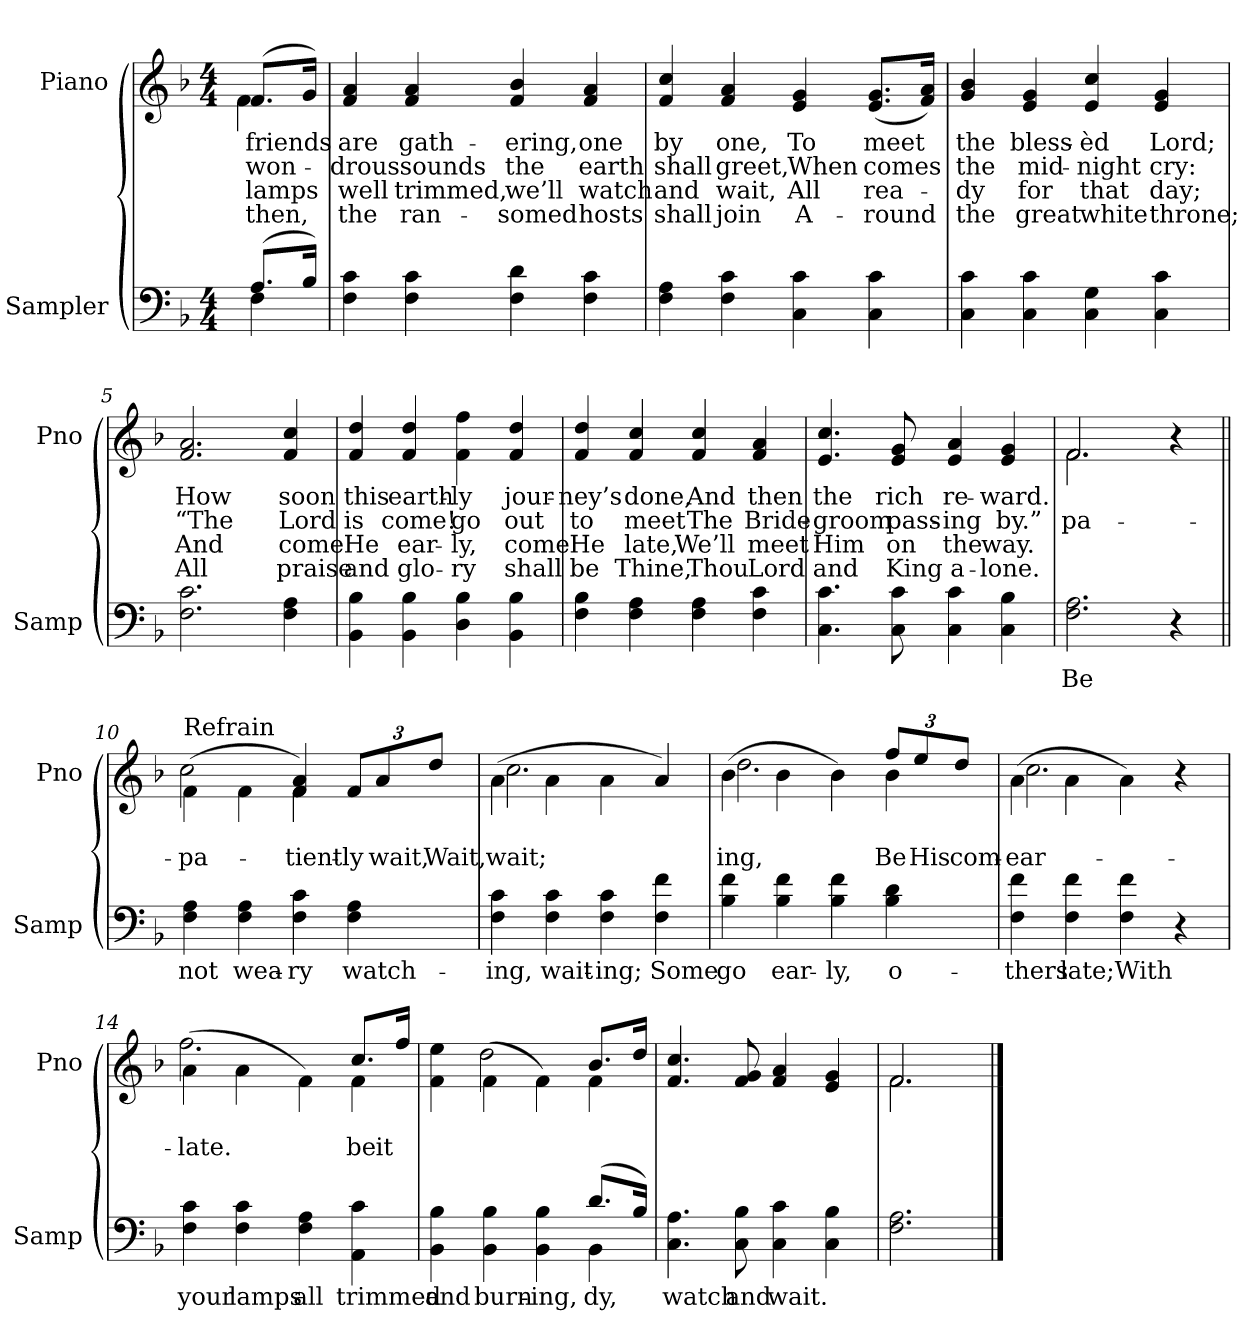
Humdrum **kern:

**kern	**text	**kern	**text	**text	**text	**text
*part2	*part2	*part1	*part1	*part1	*part1	*part1
*staff2	*staff2	*staff1	*staff1	*staff1	*staff1	*staff1
*I"Sampler	*	*I"Piano	*	*	*	*
*I'Samp	*	*I'Pno	*	*	*	*
*clefF4	*	*clefG2	*	*	*	*
*k[b-]	*	*k[b-]	*	*	*	*
*F:	*	*F:	*	*	*	*
*M4/4	*	*M4/4	*	*	*	*
=1	=1	=1	=1	=1	=1	=1
*^	*	*^	*	*	*	*
(8.A/L	4F	.	(8.f/L	4f	friends	won-	lamps	then,
16B-/Jk)	.	.	16g/Jk)	.	.	.	.	.
*v	*v	*	*	*	*	*	*	*
*	*	*v	*v	*	*	*	*
=2	=2	=2	=2	=2	=2	=2
4F 4c	.	4f 4a	are	-drous	well	the
4F 4c	.	4f 4a	gath-	sounds	trimmed,	ran-
4F 4d	.	4f 4b-	-ering,	the	we’ll	-somed
4F 4c	.	4f 4a	one	earth	watch	hosts
=3	=3	=3	=3	=3	=3	=3
4F 4A	.	4f 4cc	by	shall	and	shall
4F 4c	.	4f 4a	one,	greet,	wait,	join
4C 4c	.	4e 4g	To	When	All	A-
4C 4c	.	(8.e/ 8.g/L	meet	comes	rea-	-round
.	.	16f/ 16a/Jk)	.	.	.	.
=4	=4	=4	=4	=4	=4	=4
4C 4c	.	4g 4b-	the	the	-dy	the
4C 4c	.	4e 4g	bless-	mid-	for	great
4C 4G	.	4e 4cc	-èd	-night	that	white
4C 4c	.	4e 4g	Lord;	cry:	day;	throne;
=5	=5	=5	=5	=5	=5	=5
2.F 2.c	.	2.f 2.a	How	“The	And	All
4F 4A	.	4f 4cc	soon	Lord	come	praise
=6	=6	=6	=6	=6	=6	=6
4BB- 4B-	.	4f 4dd	this	is	He	and
4BB- 4B-	.	4f 4dd	earth-	come!	ear-	glo-
4D 4B-	.	4f 4ff	-ly	go	-ly,	-ry
4BB- 4B-	.	4f 4dd	jour-	out	come	shall
=7	=7	=7	=7	=7	=7	=7
4F 4B-	.	4f 4dd	-ney’s	to	He	be
4F 4A	.	4f 4cc	done,	meet	late,	Thine,
4F 4A	.	4f 4cc	And	The	We’ll	Thou
4F 4c	.	4f 4a	then	Bride-	meet	Lord
=8	=8	=8	=8	=8	=8	=8
4.C 4.c	.	4.e 4.cc	the	-groom	Him	and
8C 8c	.	8e 8g	rich	pass-	on	King
4C 4c	.	4e 4a	re-	-ing	the	a-
4C 4B-	.	4e 4g	-ward.	by.”	way.	-lone.
=9	=9	=9	=9	=9	=9	=9
*	*	*^	*	*	*	*
2.F 2.A	Be	2.f/	2.f	.	pa-	.	.
4r	.	4r	4ryy	.	.	.	.
=10||	=10||	=10||	=10||	=10||	=10||	=10||	=10||
!	!	!LO:TX:t=Refrain	!	!	!	!	!
4F 4A	not	(4f\	2cc	.	pa-	.	.
4F 4A	wea-	4f\	.	.	.	.	.
4F 4c	-ry	4f 4a)	4f	.	-tient-	.	.
4F 4A	watch-	12f/L	4ryy	.	-ly	.	.
.	.	12a/	.	.	wait,	.	.
.	.	12dd/J	.	.	Wait,	.	.
=11	=11	=11	=11	=11	=11	=11	=11
4F 4c	-ing,	(4a\	2.cc	.	wait;	.	.
4F 4c	wait-	4a\	.	.	.	.	.
4F 4c	-ing;	4a\	.	.	.	.	.
4F 4f	Some	4a)	4ryy	.	.	.	.
=12	=12	=12	=12	=12	=12	=12	=12
4B- 4f	go	(4b-\	2.dd	.	-ing,	.	.
4B- 4f	ear-	4b-\	.	.	.	.	.
4B- 4f	-ly,	4b-\)	.	.	.	.	.
4B- 4d	o-	12ff/L	4b-	.	Be	.	.
.	.	12ee/	.	.	His	.	.
.	.	12dd/J	.	.	com-	.	.
=13	=13	=13	=13	=13	=13	=13	=13
4F 4f	-thers	(4a\	2.cc	.	ear-	.	.
4F 4f	late;	4a\	.	.	.	.	.
4F 4f	With	4a\)	.	.	.	.	.
4r	.	4r	4ryy	.	.	.	.
=14	=14	=14	=14	=14	=14	=14	=14
4F 4c	your	(4a\	2.ff	.	late.	.	.
4F 4c	lamps	4a\	.	.	.	.	.
4F 4A	all	4f\)	.	.	.	.	.
4AA 4c	trimmed	8.cc/L	4f	.	be	.	.
.	.	16ff/Jk	.	.	it	.	.
=15	=15	=15	=15	=15	=15	=15	=15
*^	*	*	*	*	*	*	*
4BB- 4B-	2.ryy	and	4f 4ee	4ryy	.	.	.	.
4BB- 4B-	.	burn-	(4f\	2dd	.	.	.	.
4BB- 4B-	.	-ing,	4f\)	.	.	.	.	.
(8.d/L	4BB-	-dy,	8.b-/L	4f	.	.	.	.
16B-/Jk)	.	.	16dd/Jk	.	.	.	.	.
*v	*v	*	*	*	*	*	*	*
*	*	*v	*v	*	*	*	*
=16	=16	=16	=16	=16	=16	=16
4.C 4.A	watch	4.f 4.cc	.	.	.	.
8C 8B-	and	8f 8g	.	.	.	.
4C 4c	wait.	4f 4a	.	.	.	.
4C 4B-	.	4e 4g	.	.	.	.
=17	=17	=17	=17	=17	=17	=17
*	*	*^	*	*	*	*
2.F 2.A	.	2.f/	2.f	.	.	.	.
*	*	*v	*v	*	*	*	*
==	==	==	==	==	==	==
*-	*-	*-	*-	*-	*-	*-
